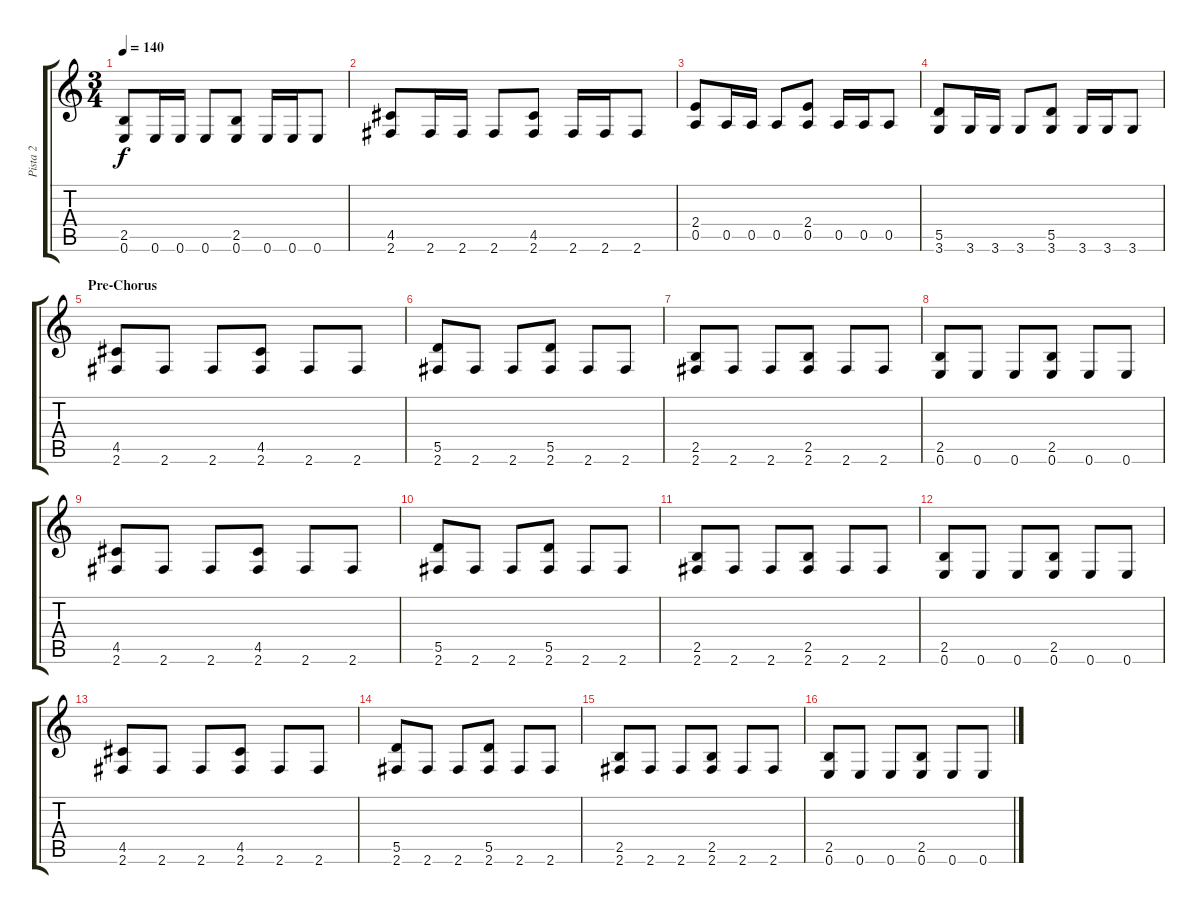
\track ("Pista 2" "Pista 2") {instrument distortionguitar}
\staff {score tabs}
\tuning (E4 B3 G3 D3 A2 E2) {hide}
\ts (3 4)
\tempo 140
\clef g2
\ks c
(2.5 0.6).8{dy f} 0.6.16 0.6.16 0.6.8 (2.5 0.6).8 0.6.16 0.6.16 0.6.8 |
(4.5 2.6).8 2.6.16 2.6.16 2.6.8 (4.5 2.6).8 2.6.16 2.6.16 2.6.8 |
(2.4 0.5).8 0.5.16 0.5.16 0.5.8 (2.4 0.5).8 0.5.16 0.5.16 0.5.8 |
(5.5 3.6).8 3.6.16 3.6.16 3.6.8 (5.5 3.6).8 3.6.16 3.6.16 3.6.8 |
\section ("" "Pre-Chorus")
(4.5 2.6).8 2.6.8 2.6.8 (4.5 2.6).8 2.6.8 2.6.8 |
(5.5 2.6).8 2.6.8 2.6.8 (5.5 2.6).8 2.6.8 2.6.8 |
(2.5 2.6).8 2.6.8 2.6.8 (2.5 2.6).8 2.6.8 2.6.8 |
(2.5 0.6).8 0.6.8 0.6.8 (2.5 0.6).8 0.6.8 0.6.8 |
(4.5 2.6).8 2.6.8 2.6.8 (4.5 2.6).8 2.6.8 2.6.8 |
(5.5 2.6).8 2.6.8 2.6.8 (5.5 2.6).8 2.6.8 2.6.8 |
(2.5 2.6).8 2.6.8 2.6.8 (2.5 2.6).8 2.6.8 2.6.8 |
(2.5 0.6).8 0.6.8 0.6.8 (2.5 0.6).8 0.6.8 0.6.8 |
(4.5 2.6).8 2.6.8 2.6.8 (4.5 2.6).8 2.6.8 2.6.8 |
(5.5 2.6).8 2.6.8 2.6.8 (5.5 2.6).8 2.6.8 2.6.8 |
(2.5 2.6).8 2.6.8 2.6.8 (2.5 2.6).8 2.6.8 2.6.8 |
(2.5 0.6).8 0.6.8 0.6.8 (2.5 0.6).8 0.6.8 0.6.8
